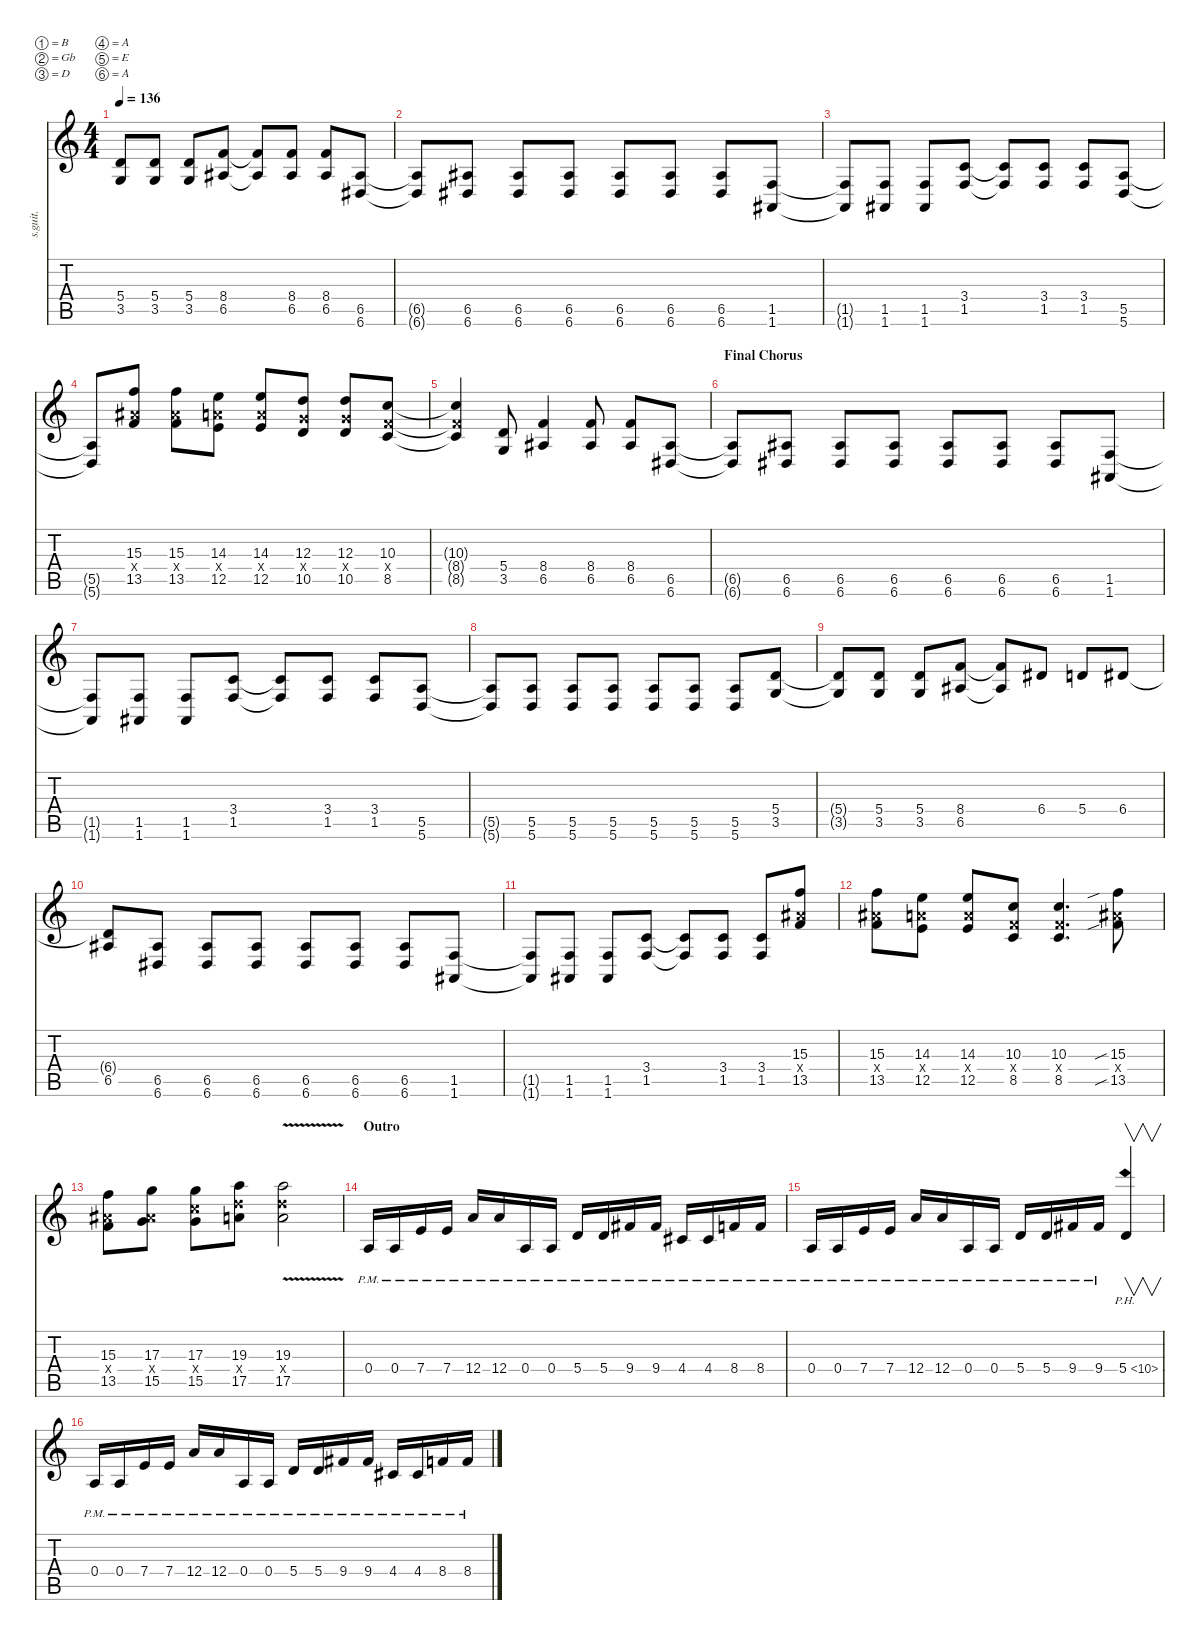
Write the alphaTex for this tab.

\defaultSystemsLayout 4
\hideDynamics
\bracketExtendMode nobrackets
\track ("Jim Root" "s.guit.") {instrument distortionguitar}
\staff {score tabs}
\tuning (B3 Gb3 D3 A2 E2 A1)
\ts (4 4)
\tempo 136
\clef g2
\ks c
(5.4{t} 3.5{t}).8{lyrics (0 "") lyrics (1 "") lyrics (2 "") lyrics (3 "") lyrics (4 "") dy f} (5.4 3.5).8{lyrics (0 "") lyrics (1 "") lyrics (2 "") lyrics (3 "") lyrics (4 "")} (5.4 3.5).8{lyrics (0 "") lyrics (1 "") lyrics (2 "") lyrics (3 "") lyrics (4 "")} (8.4 6.5{acc #}).8{lyrics (0 "") lyrics (1 "") lyrics (2 "") lyrics (3 "") lyrics (4 "")} (8.4{t} 6.5{t acc #}).8{lyrics (0 "") lyrics (1 "") lyrics (2 "") lyrics (3 "") lyrics (4 "")} (8.4 6.5{acc #}).8{lyrics (0 "") lyrics (1 "") lyrics (2 "") lyrics (3 "") lyrics (4 "")} (8.4 6.5{acc #}).8{lyrics (0 "") lyrics (1 "") lyrics (2 "") lyrics (3 "") lyrics (4 "")} (6.5{acc #} 6.6{acc #}).8{lyrics (0 "") lyrics (1 "") lyrics (2 "") lyrics (3 "") lyrics (4 "")} |
(6.5{t acc #} 6.6{t acc #}).8{lyrics (0 "") lyrics (1 "") lyrics (2 "") lyrics (3 "") lyrics (4 "")} (6.5{acc #} 6.6{acc #}).8{lyrics (0 "") lyrics (1 "") lyrics (2 "") lyrics (3 "") lyrics (4 "")} (6.5{acc #} 6.6{acc #}).8{lyrics (0 "") lyrics (1 "") lyrics (2 "") lyrics (3 "") lyrics (4 "")} (6.5{acc #} 6.6{acc #}).8{lyrics (0 "") lyrics (1 "") lyrics (2 "") lyrics (3 "") lyrics (4 "")} (6.5{acc #} 6.6{acc #}).8{lyrics (0 "") lyrics (1 "") lyrics (2 "") lyrics (3 "") lyrics (4 "")} (6.5{acc #} 6.6{acc #}).8{lyrics (0 "") lyrics (1 "") lyrics (2 "") lyrics (3 "") lyrics (4 "")} (6.5{acc #} 6.6{acc #}).8{lyrics (0 "") lyrics (1 "") lyrics (2 "") lyrics (3 "") lyrics (4 "")} (1.5 1.6{acc #}).8{lyrics (0 "") lyrics (1 "") lyrics (2 "") lyrics (3 "") lyrics (4 "")} |
(1.5{t} 1.6{t acc #}).8{lyrics (0 "") lyrics (1 "") lyrics (2 "") lyrics (3 "") lyrics (4 "")} (1.5 1.6{acc #}).8{lyrics (0 "") lyrics (1 "") lyrics (2 "") lyrics (3 "") lyrics (4 "")} (1.5 1.6{acc #}).8{lyrics (0 "") lyrics (1 "") lyrics (2 "") lyrics (3 "") lyrics (4 "")} (3.4 1.5).8{lyrics (0 "") lyrics (1 "") lyrics (2 "") lyrics (3 "") lyrics (4 "")} (3.4{t} 1.5{t}).8{lyrics (0 "") lyrics (1 "") lyrics (2 "") lyrics (3 "") lyrics (4 "")} (3.4 1.5).8{lyrics (0 "") lyrics (1 "") lyrics (2 "") lyrics (3 "") lyrics (4 "")} (3.4 1.5).8{lyrics (0 "") lyrics (1 "") lyrics (2 "") lyrics (3 "") lyrics (4 "")} (5.5 5.6).8{lyrics (0 "") lyrics (1 "") lyrics (2 "") lyrics (3 "") lyrics (4 "")} |
(5.5{t} 5.6{t}).8{lyrics (0 "") lyrics (1 "") lyrics (2 "") lyrics (3 "") lyrics (4 "")} (15.3 13.5 13.4{x acc #}).8{lyrics (0 "") lyrics (1 "") lyrics (2 "") lyrics (3 "") lyrics (4 "")} (15.3 13.5 13.4{x acc #}).8{lyrics (0 "") lyrics (1 "") lyrics (2 "") lyrics (3 "") lyrics (4 "")} (14.3 12.5 12.4{x}).8{lyrics (0 "") lyrics (1 "") lyrics (2 "") lyrics (3 "") lyrics (4 "")} (14.3 12.5 12.4{x}).8{lyrics (0 "") lyrics (1 "") lyrics (2 "") lyrics (3 "") lyrics (4 "")} (12.3 10.5 10.4{x}).8{lyrics (0 "") lyrics (1 "") lyrics (2 "") lyrics (3 "") lyrics (4 "")} (12.3 10.5 10.4{x}).8{lyrics (0 "") lyrics (1 "") lyrics (2 "") lyrics (3 "") lyrics (4 "")} (10.3 8.5 8.4{x}).8{lyrics (0 "") lyrics (1 "") lyrics (2 "") lyrics (3 "") lyrics (4 "")} |
(10.3{t} 8.5{t} 8.4{x t}).4{lyrics (0 "") lyrics (1 "") lyrics (2 "") lyrics (3 "") lyrics (4 "")} (5.4 3.5).8{lyrics (0 "") lyrics (1 "") lyrics (2 "") lyrics (3 "") lyrics (4 "")} (8.4 6.5{acc #}).4{lyrics (0 "") lyrics (1 "") lyrics (2 "") lyrics (3 "") lyrics (4 "")} (8.4 6.5{acc #}).8{lyrics (0 "") lyrics (1 "") lyrics (2 "") lyrics (3 "") lyrics (4 "")} (8.4 6.5{acc #}).8{lyrics (0 "") lyrics (1 "") lyrics (2 "") lyrics (3 "") lyrics (4 "")} (6.5{acc #} 6.6{acc #}).8{lyrics (0 "") lyrics (1 "") lyrics (2 "") lyrics (3 "") lyrics (4 "")} |
\section ("" "Final Chorus")
(6.5{t acc #} 6.6{t acc #}).8{lyrics (0 "") lyrics (1 "") lyrics (2 "") lyrics (3 "") lyrics (4 "")} (6.5{acc #} 6.6{acc #}).8{lyrics (0 "") lyrics (1 "") lyrics (2 "") lyrics (3 "") lyrics (4 "")} (6.5{acc #} 6.6{acc #}).8{lyrics (0 "") lyrics (1 "") lyrics (2 "") lyrics (3 "") lyrics (4 "")} (6.5{acc #} 6.6{acc #}).8{lyrics (0 "") lyrics (1 "") lyrics (2 "") lyrics (3 "") lyrics (4 "")} (6.5{acc #} 6.6{acc #}).8{lyrics (0 "") lyrics (1 "") lyrics (2 "") lyrics (3 "") lyrics (4 "")} (6.5{acc #} 6.6{acc #}).8{lyrics (0 "") lyrics (1 "") lyrics (2 "") lyrics (3 "") lyrics (4 "")} (6.5{acc #} 6.6{acc #}).8{lyrics (0 "") lyrics (1 "") lyrics (2 "") lyrics (3 "") lyrics (4 "")} (1.5 1.6{acc #}).8{lyrics (0 "") lyrics (1 "") lyrics (2 "") lyrics (3 "") lyrics (4 "")} |
(1.5{t} 1.6{t acc #}).8{lyrics (0 "") lyrics (1 "") lyrics (2 "") lyrics (3 "") lyrics (4 "")} (1.5 1.6{acc #}).8{lyrics (0 "") lyrics (1 "") lyrics (2 "") lyrics (3 "") lyrics (4 "")} (1.5 1.6{acc #}).8{lyrics (0 "") lyrics (1 "") lyrics (2 "") lyrics (3 "") lyrics (4 "")} (3.4 1.5).8{lyrics (0 "") lyrics (1 "") lyrics (2 "") lyrics (3 "") lyrics (4 "")} (3.4{t} 1.5{t}).8{lyrics (0 "") lyrics (1 "") lyrics (2 "") lyrics (3 "") lyrics (4 "")} (3.4 1.5).8{lyrics (0 "") lyrics (1 "") lyrics (2 "") lyrics (3 "") lyrics (4 "")} (3.4 1.5).8{lyrics (0 "") lyrics (1 "") lyrics (2 "") lyrics (3 "") lyrics (4 "")} (5.5 5.6).8{lyrics (0 "") lyrics (1 "") lyrics (2 "") lyrics (3 "") lyrics (4 "")} |
(5.5{t} 5.6{t}).8{lyrics (0 "") lyrics (1 "") lyrics (2 "") lyrics (3 "") lyrics (4 "")} (5.5 5.6).8{lyrics (0 "") lyrics (1 "") lyrics (2 "") lyrics (3 "") lyrics (4 "")} (5.5 5.6).8{lyrics (0 "") lyrics (1 "") lyrics (2 "") lyrics (3 "") lyrics (4 "")} (5.5 5.6).8{lyrics (0 "") lyrics (1 "") lyrics (2 "") lyrics (3 "") lyrics (4 "")} (5.5 5.6).8{lyrics (0 "") lyrics (1 "") lyrics (2 "") lyrics (3 "") lyrics (4 "")} (5.5 5.6).8{lyrics (0 "") lyrics (1 "") lyrics (2 "") lyrics (3 "") lyrics (4 "")} (5.5 5.6).8{lyrics (0 "") lyrics (1 "") lyrics (2 "") lyrics (3 "") lyrics (4 "")} (5.4 3.5).8{lyrics (0 "") lyrics (1 "") lyrics (2 "") lyrics (3 "") lyrics (4 "")} |
(5.4{t} 3.5{t}).8{lyrics (0 "") lyrics (1 "") lyrics (2 "") lyrics (3 "") lyrics (4 "")} (5.4 3.5).8{lyrics (0 "") lyrics (1 "") lyrics (2 "") lyrics (3 "") lyrics (4 "")} (5.4 3.5).8{lyrics (0 "") lyrics (1 "") lyrics (2 "") lyrics (3 "") lyrics (4 "")} (8.4 6.5{acc #}).8{lyrics (0 "") lyrics (1 "") lyrics (2 "") lyrics (3 "") lyrics (4 "")} (8.4{t} 6.5{t acc #}).8{lyrics (0 "") lyrics (1 "") lyrics (2 "") lyrics (3 "") lyrics (4 "")} 6.4{acc #}.8{lyrics (0 "") lyrics (1 "") lyrics (2 "") lyrics (3 "") lyrics (4 "")} 5.4.8{lyrics (0 "") lyrics (1 "") lyrics (2 "") lyrics (3 "") lyrics (4 "")} 6.4{acc #}.8{lyrics (0 "") lyrics (1 "") lyrics (2 "") lyrics (3 "") lyrics (4 "")} |
(6.4{t acc #} 6.5{acc #}).8{lyrics (0 "") lyrics (1 "") lyrics (2 "") lyrics (3 "") lyrics (4 "")} (6.5{acc #} 6.6{acc #}).8{lyrics (0 "") lyrics (1 "") lyrics (2 "") lyrics (3 "") lyrics (4 "")} (6.5{acc #} 6.6{acc #}).8{lyrics (0 "") lyrics (1 "") lyrics (2 "") lyrics (3 "") lyrics (4 "")} (6.5{acc #} 6.6{acc #}).8{lyrics (0 "") lyrics (1 "") lyrics (2 "") lyrics (3 "") lyrics (4 "")} (6.5{acc #} 6.6{acc #}).8{lyrics (0 "") lyrics (1 "") lyrics (2 "") lyrics (3 "") lyrics (4 "")} (6.5{acc #} 6.6{acc #}).8{lyrics (0 "") lyrics (1 "") lyrics (2 "") lyrics (3 "") lyrics (4 "")} (6.5{acc #} 6.6{acc #}).8{lyrics (0 "") lyrics (1 "") lyrics (2 "") lyrics (3 "") lyrics (4 "")} (1.5 1.6{acc #}).8{lyrics (0 "") lyrics (1 "") lyrics (2 "") lyrics (3 "") lyrics (4 "")} |
(1.5{t} 1.6{t acc #}).8{lyrics (0 "") lyrics (1 "") lyrics (2 "") lyrics (3 "") lyrics (4 "")} (1.5 1.6{acc #}).8{lyrics (0 "") lyrics (1 "") lyrics (2 "") lyrics (3 "") lyrics (4 "")} (1.5 1.6{acc #}).8{lyrics (0 "") lyrics (1 "") lyrics (2 "") lyrics (3 "") lyrics (4 "")} (3.4 1.5).8{lyrics (0 "") lyrics (1 "") lyrics (2 "") lyrics (3 "") lyrics (4 "")} (3.4{t} 1.5{t}).8{lyrics (0 "") lyrics (1 "") lyrics (2 "") lyrics (3 "") lyrics (4 "")} (3.4 1.5).8{lyrics (0 "") lyrics (1 "") lyrics (2 "") lyrics (3 "") lyrics (4 "")} (3.4 1.5).8{lyrics (0 "") lyrics (1 "") lyrics (2 "") lyrics (3 "") lyrics (4 "")} (15.3 13.5 13.4{x acc #}).8{lyrics (0 "") lyrics (1 "") lyrics (2 "") lyrics (3 "") lyrics (4 "")} |
(15.3 13.5 13.4{x acc #}).8{lyrics (0 "") lyrics (1 "") lyrics (2 "") lyrics (3 "") lyrics (4 "")} (14.3 12.5 12.4{x}).8{lyrics (0 "") lyrics (1 "") lyrics (2 "") lyrics (3 "") lyrics (4 "")} (14.3 12.5 12.4{x}).8{lyrics (0 "") lyrics (1 "") lyrics (2 "") lyrics (3 "") lyrics (4 "")} (10.3 8.5 8.4{x}).8{lyrics (0 "") lyrics (1 "") lyrics (2 "") lyrics (3 "") lyrics (4 "")} (10.3 8.5 8.4{x}).4{d lyrics (0 "") lyrics (1 "") lyrics (2 "") lyrics (3 "") lyrics (4 "")} (15.3{sib} 13.5{sib} 13.4{x acc #}).8{lyrics (0 "") lyrics (1 "") lyrics (2 "") lyrics (3 "") lyrics (4 "")} |
(15.3 13.5 13.4{x acc #}).8{lyrics (0 "") lyrics (1 "") lyrics (2 "") lyrics (3 "") lyrics (4 "")} (17.3 15.5 13.4{x acc #}).8{lyrics (0 "") lyrics (1 "") lyrics (2 "") lyrics (3 "") lyrics (4 "")} (17.3 15.5 15.4{x}).8{lyrics (0 "") lyrics (1 "") lyrics (2 "") lyrics (3 "") lyrics (4 "")} (19.3 17.5 17.4{x}).8{lyrics (0 "") lyrics (1 "") lyrics (2 "") lyrics (3 "") lyrics (4 "")} (19.3 17.5{v} 17.4{x}).2{lyrics (0 "") lyrics (1 "") lyrics (2 "") lyrics (3 "") lyrics (4 "")} |
\section ("" "Outro")
0.4{pm}.16{lyrics (0 "") lyrics (1 "") lyrics (2 "") lyrics (3 "") lyrics (4 "") dy fff} 0.4{pm}.16{lyrics (0 "") lyrics (1 "") lyrics (2 "") lyrics (3 "") lyrics (4 "")} 7.4{pm}.16{lyrics (0 "") lyrics (1 "") lyrics (2 "") lyrics (3 "") lyrics (4 "")} 7.4{pm}.16{lyrics (0 "") lyrics (1 "") lyrics (2 "") lyrics (3 "") lyrics (4 "")} 12.4{pm}.16{lyrics (0 "") lyrics (1 "") lyrics (2 "") lyrics (3 "") lyrics (4 "")} 12.4{pm}.16{lyrics (0 "") lyrics (1 "") lyrics (2 "") lyrics (3 "") lyrics (4 "")} 0.4{pm}.16{lyrics (0 "") lyrics (1 "") lyrics (2 "") lyrics (3 "") lyrics (4 "")} 0.4{pm}.16{lyrics (0 "") lyrics (1 "") lyrics (2 "") lyrics (3 "") lyrics (4 "")} 5.4{pm}.16{lyrics (0 "") lyrics (1 "") lyrics (2 "") lyrics (3 "") lyrics (4 "")} 5.4{pm}.16{lyrics (0 "") lyrics (1 "") lyrics (2 "") lyrics (3 "") lyrics (4 "")} 9.4{pm acc #}.16{lyrics (0 "") lyrics (1 "") lyrics (2 "") lyrics (3 "") lyrics (4 "")} 9.4{pm acc #}.16{lyrics (0 "") lyrics (1 "") lyrics (2 "") lyrics (3 "") lyrics (4 "")} 4.4{pm acc #}.16{lyrics (0 "") lyrics (1 "") lyrics (2 "") lyrics (3 "") lyrics (4 "")} 4.4{pm acc #}.16{lyrics (0 "") lyrics (1 "") lyrics (2 "") lyrics (3 "") lyrics (4 "")} 8.4{pm}.16{lyrics (0 "") lyrics (1 "") lyrics (2 "") lyrics (3 "") lyrics (4 "")} 8.4{pm}.16{lyrics (0 "") lyrics (1 "") lyrics (2 "") lyrics (3 "") lyrics (4 "")} |
0.4{pm}.16{lyrics (0 "") lyrics (1 "") lyrics (2 "") lyrics (3 "") lyrics (4 "")} 0.4{pm}.16{lyrics (0 "") lyrics (1 "") lyrics (2 "") lyrics (3 "") lyrics (4 "")} 7.4{pm}.16{lyrics (0 "") lyrics (1 "") lyrics (2 "") lyrics (3 "") lyrics (4 "")} 7.4{pm}.16{lyrics (0 "") lyrics (1 "") lyrics (2 "") lyrics (3 "") lyrics (4 "")} 12.4{pm}.16{lyrics (0 "") lyrics (1 "") lyrics (2 "") lyrics (3 "") lyrics (4 "")} 12.4{pm}.16{lyrics (0 "") lyrics (1 "") lyrics (2 "") lyrics (3 "") lyrics (4 "")} 0.4{pm}.16{lyrics (0 "") lyrics (1 "") lyrics (2 "") lyrics (3 "") lyrics (4 "")} 0.4{pm}.16{lyrics (0 "") lyrics (1 "") lyrics (2 "") lyrics (3 "") lyrics (4 "")} 5.4{pm}.16{lyrics (0 "") lyrics (1 "") lyrics (2 "") lyrics (3 "") lyrics (4 "")} 5.4{pm}.16{lyrics (0 "") lyrics (1 "") lyrics (2 "") lyrics (3 "") lyrics (4 "")} 9.4{pm acc #}.16{lyrics (0 "") lyrics (1 "") lyrics (2 "") lyrics (3 "") lyrics (4 "")} 9.4{pm acc #}.16{lyrics (0 "") lyrics (1 "") lyrics (2 "") lyrics (3 "") lyrics (4 "")} 5.4{ph 5}.4{v lyrics (0 "") lyrics (1 "") lyrics (2 "") lyrics (3 "") lyrics (4 "") dy f} |
0.4{pm}.16{lyrics (0 "") lyrics (1 "") lyrics (2 "") lyrics (3 "") lyrics (4 "") dy fff} 0.4{pm}.16{lyrics (0 "") lyrics (1 "") lyrics (2 "") lyrics (3 "") lyrics (4 "")} 7.4{pm}.16{lyrics (0 "") lyrics (1 "") lyrics (2 "") lyrics (3 "") lyrics (4 "")} 7.4{pm}.16{lyrics (0 "") lyrics (1 "") lyrics (2 "") lyrics (3 "") lyrics (4 "")} 12.4{pm}.16{lyrics (0 "") lyrics (1 "") lyrics (2 "") lyrics (3 "") lyrics (4 "")} 12.4{pm}.16{lyrics (0 "") lyrics (1 "") lyrics (2 "") lyrics (3 "") lyrics (4 "")} 0.4{pm}.16{lyrics (0 "") lyrics (1 "") lyrics (2 "") lyrics (3 "") lyrics (4 "")} 0.4{pm}.16{lyrics (0 "") lyrics (1 "") lyrics (2 "") lyrics (3 "") lyrics (4 "")} 5.4{pm}.16{lyrics (0 "") lyrics (1 "") lyrics (2 "") lyrics (3 "") lyrics (4 "")} 5.4{pm}.16{lyrics (0 "") lyrics (1 "") lyrics (2 "") lyrics (3 "") lyrics (4 "")} 9.4{pm acc #}.16{lyrics (0 "") lyrics (1 "") lyrics (2 "") lyrics (3 "") lyrics (4 "")} 9.4{pm acc #}.16{lyrics (0 "") lyrics (1 "") lyrics (2 "") lyrics (3 "") lyrics (4 "")} 4.4{pm acc #}.16{lyrics (0 "") lyrics (1 "") lyrics (2 "") lyrics (3 "") lyrics (4 "")} 4.4{pm acc #}.16{lyrics (0 "") lyrics (1 "") lyrics (2 "") lyrics (3 "") lyrics (4 "")} 8.4{pm}.16{lyrics (0 "") lyrics (1 "") lyrics (2 "") lyrics (3 "") lyrics (4 "")} 8.4{pm}.16{lyrics (0 "") lyrics (1 "") lyrics (2 "") lyrics (3 "") lyrics (4 "")}
